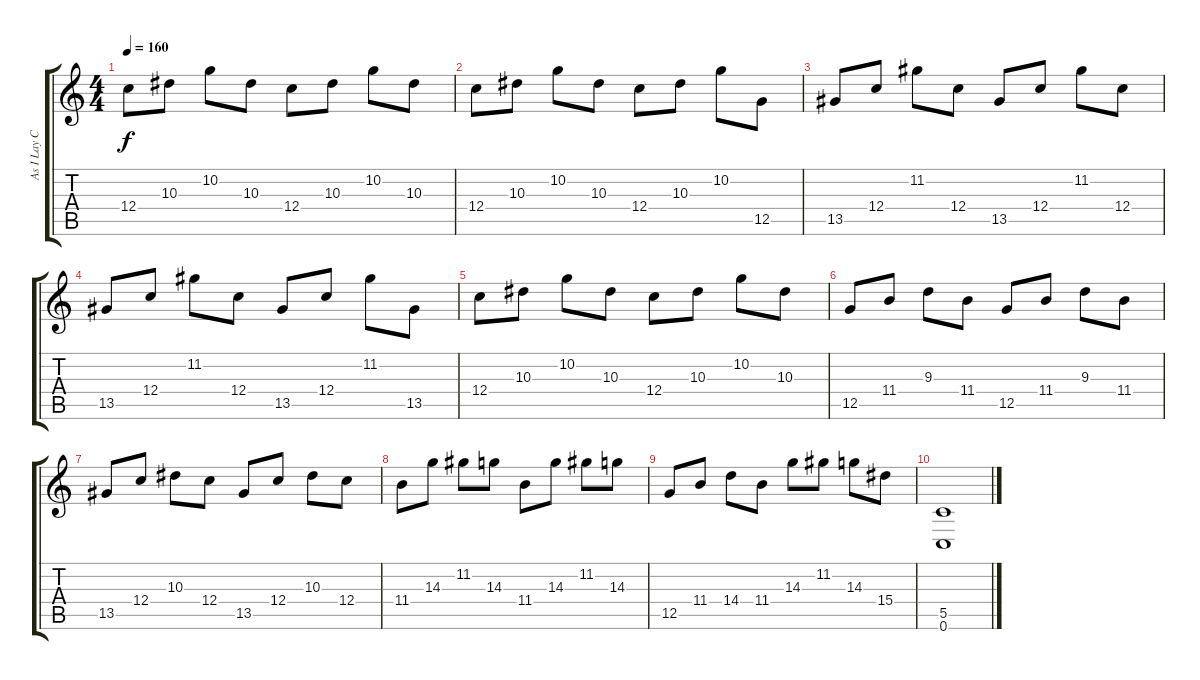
\track ("As I Lay Curtis" "As I Lay C") {instrument overdrivenguitar}
\staff {score tabs}
\tuning (D4 A3 F3 C3 G2 C2) {hide}
\ts (4 4)
\tempo 160
\clef g2
\ks c
12.4.8{dy f} 10.3.8 10.2.8 10.3.8 12.4.8 10.3.8 10.2.8 10.3.8 |
12.4.8 10.3.8 10.2.8 10.3.8 12.4.8 10.3.8 10.2.8 12.5.8 |
13.5.8 12.4.8 11.2.8 12.4.8 13.5.8 12.4.8 11.2.8 12.4.8 |
13.5.8 12.4.8 11.2.8 12.4.8 13.5.8 12.4.8 11.2.8 13.5.8 |
12.4.8 10.3.8 10.2.8 10.3.8 12.4.8 10.3.8 10.2.8 10.3.8 |
12.5.8 11.4.8 9.3.8 11.4.8 12.5.8 11.4.8 9.3.8 11.4.8 |
13.5.8 12.4.8 10.3.8 12.4.8 13.5.8 12.4.8 10.3.8 12.4.8 |
11.4.8 14.3.8 11.2.8 14.3.8 11.4.8 14.3.8 11.2.8 14.3.8 |
12.5.8 11.4.8 14.4.8 11.4.8 14.3.8 11.2.8 14.3.8 15.4.8 |
(5.5 0.6).1
